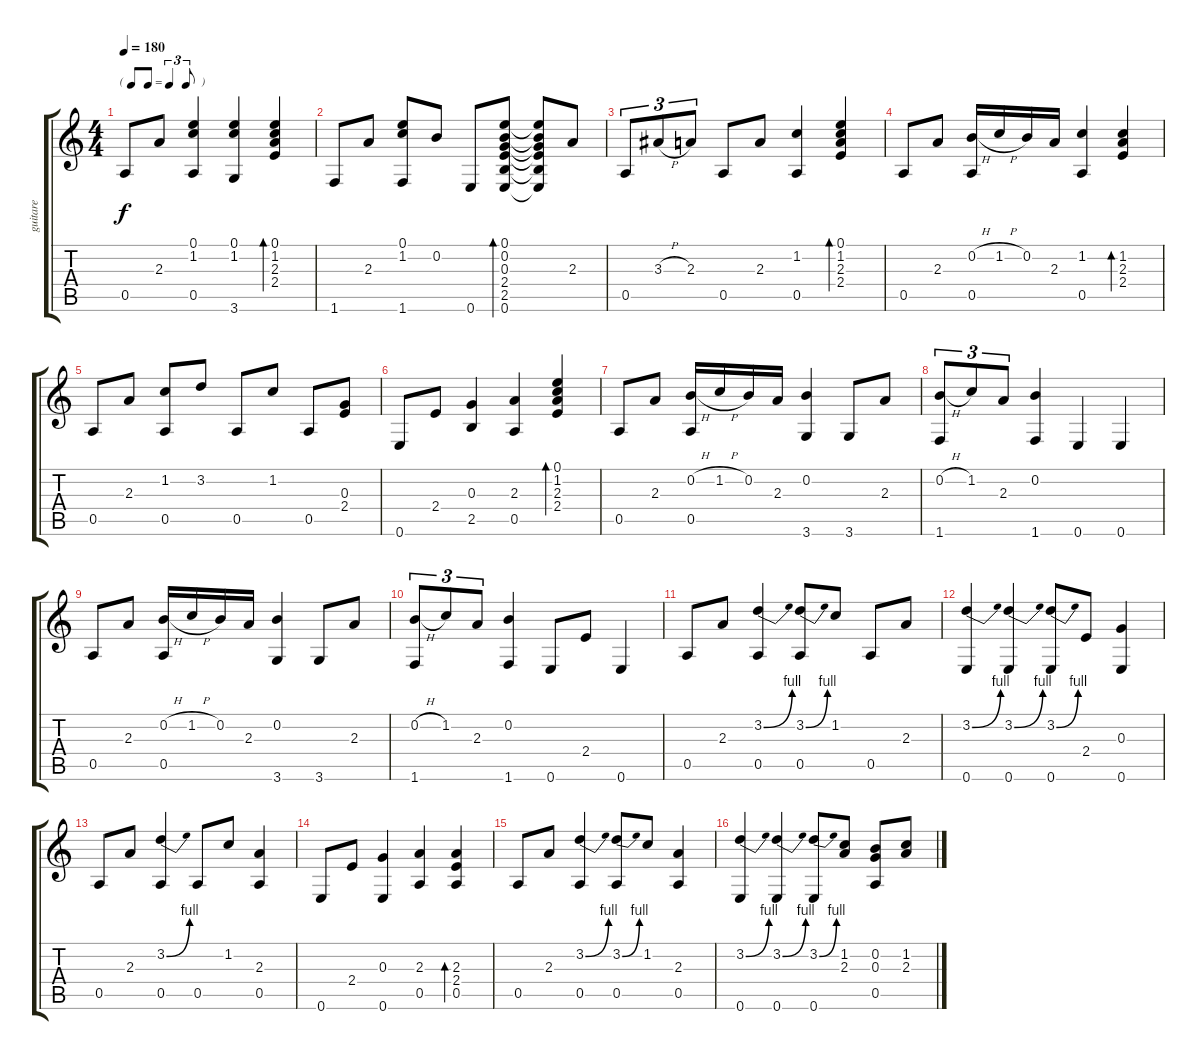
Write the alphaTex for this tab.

\track ("guitare" "guitare") {instrument acousticguitarsteel}
\staff {score tabs}
\tuning (E4 B3 G3 D3 A2 E2) {hide}
\ts (4 4)
\tf triplet8th
\tempo 180
\clef g2
\ks c
0.5.8{dy f} 2.3.8 (0.1 1.2 0.5).4 (0.1 1.2 3.6).4 (0.1 1.2 2.3 2.4).4{bd 120} |
1.6.8 2.3.8 (0.1 1.2 1.6).8 0.2.8 0.6.8 (0.1 0.2 0.3 2.4 2.5 0.6).8{bd 120} (0.1{t} 0.2{t} 0.3{t} 2.4{t} 2.5{t} 0.6{t}).8 2.3.8 |
0.5.8{tu (3 2)} 3.3{h}.8{tu (3 2)} 2.3.8{tu (3 2)} 0.5.8 2.3.8 (1.2 0.5).4 (0.1 1.2 2.3 2.4).4{bd 120} |
0.5.8 2.3.8 (0.2{h} 0.5).16 1.2{h}.16 0.2.16 2.3.16 (1.2 0.5).4 (1.2 2.3 2.4).4{bd 120} |
0.5.8 2.3.8 (1.2 0.5).8 3.2.8 0.5.8 1.2.8 0.5.8 (0.3 2.4).8 |
0.6.8 2.4.8 (0.3 2.5).4 (2.3 0.5).4 (0.1 1.2 2.3 2.4).4{bd 120} |
0.5.8 2.3.8 (0.2{h} 0.5).16 1.2{h}.16 0.2.16 2.3.16 (0.2 3.6).4 3.6.8 2.3.8 |
(0.2{h} 1.6).8{tu (3 2)} 1.2.8{tu (3 2)} 2.3.8{tu (3 2)} (0.2 1.6).4 0.6.4 0.6.4 |
0.5.8 2.3.8 (0.2{h} 0.5).16 1.2{h}.16 0.2.16 2.3.16 (0.2 3.6).4 3.6.8 2.3.8 |
(0.2{h} 1.6).8{tu (3 2)} 1.2.8{tu (3 2)} 2.3.8{tu (3 2)} (0.2 1.6).4 0.6.8 2.4.8 0.6.4 |
0.5.8 2.3.8 (3.2{be (bend 0 0 60 4)} 0.5).4 (3.2{be (bend 0 0 60 4)} 0.5).8 1.2.8 0.5.8 2.3.8 |
(3.2{be (bend 0 0 60 4)} 0.6).4 (3.2{be (bend 0 0 60 4)} 0.6).4 (3.2{be (bend 0 0 60 4)} 0.6).8 2.4.8 (0.3 0.6).4 |
0.5.8 2.3.8 (3.2{be (bend 0 0 60 4)} 0.5).4 0.5.8 1.2.8 (2.3 0.5).4 |
0.6.8 2.4.8 (0.3 0.6).4 (2.3 0.5).4 (2.3 2.4 0.5).4{bd 120} |
0.5.8 2.3.8 (3.2{be (bend 0 0 60 4)} 0.5).4 (3.2{be (bend 0 0 60 4)} 0.5).8 1.2.8 (2.3 0.5).4 |
(3.2{be (bend 0 0 60 4)} 0.6).4 (3.2{be (bend 0 0 60 4)} 0.6).4 (3.2{be (bend 0 0 60 4)} 0.6).8 (1.2 2.3).8 (0.2 0.3 0.5).8 (1.2 2.3).8
